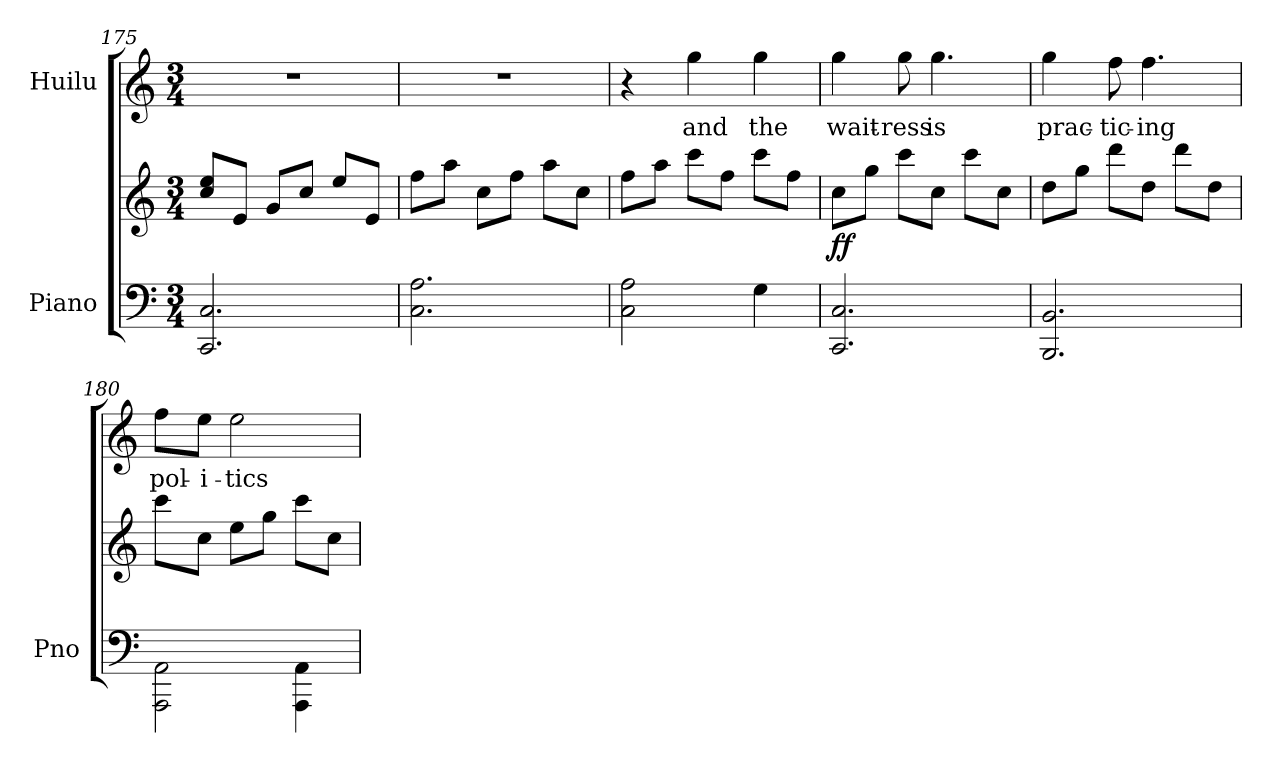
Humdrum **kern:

**kern	**kern	**dynam	**kern	**text
*part2	*part2	*part2	*part1	*part1
*staff3	*staff2	*staff2/3	*staff1	*staff1
*I"Piano	*	*	*I"Huilu	*
*I'Pno	*	*	*	*
*clefF4	*clefG2	*	*clefG2	*
*k[]	*k[]	*	*k[]	*
*M3/4	*M3/4	*	*M3/4	*
=175	=175	=175	=175	=175
2.CC/ 2.C/	8cc/ 8ee/L	.	2.r	.
.	8e/J	.	.	.
.	8g/L	.	.	.
.	8cc/J	.	.	.
.	8ee/L	.	.	.
.	8e/J	.	.	.
=176	=176	=176	=176	=176
2.C\ 2.A\	8ff\L	.	2.r	.
.	8aa\J	.	.	.
.	8cc\L	.	.	.
.	8ff\J	.	.	.
.	8aa\L	.	.	.
.	8cc\J	.	.	.
!!LO:LB:g=z
=177	=177	=177	=177	=177
2C\ 2A\	8ff\L	.	4r	.
.	8aa\J	.	.	.
.	8ccc\L	.	4gg\	and
.	8ff\J	.	.	.
4G\	8ccc\L	.	4gg\	the
.	8ff\J	.	.	.
=178	=178	=178	=178	=178
!	!	!LO:DY:b	!	!
!	!	!LO:DY:n=1:b	!	!
2.CC/ 2.C/	8cc\L	f f	4gg\	wait-
.	8gg\J	.	.	.
.	8ccc\L	.	8gg\	-ress
.	8cc\J	.	4.gg\	is
.	8ccc\L	.	.	.
.	8cc\J	.	.	.
=179	=179	=179	=179	=179
2.BBB/ 2.BB/	8dd\L	.	4gg\	prac-
.	8gg\J	.	.	.
.	8ddd\L	.	8ff\	-tic-
.	8dd\J	.	4.ff\	-ing
.	8ddd\L	.	.	.
.	8dd\J	.	.	.
=180	=180	=180	=180	=180
2AAA\ 2AA\	8ccc\L	.	8ff\L	pol-
.	8cc\J	.	8ee\J	-i-
.	8ee\L	.	2ee\	-tics
.	8gg\J	.	.	.
4AAA\ 4AA\	8ccc\L	.	.	.
.	8cc\J	.	.	.
=	=	=	=	=
*-	*-	*-	*-	*-
